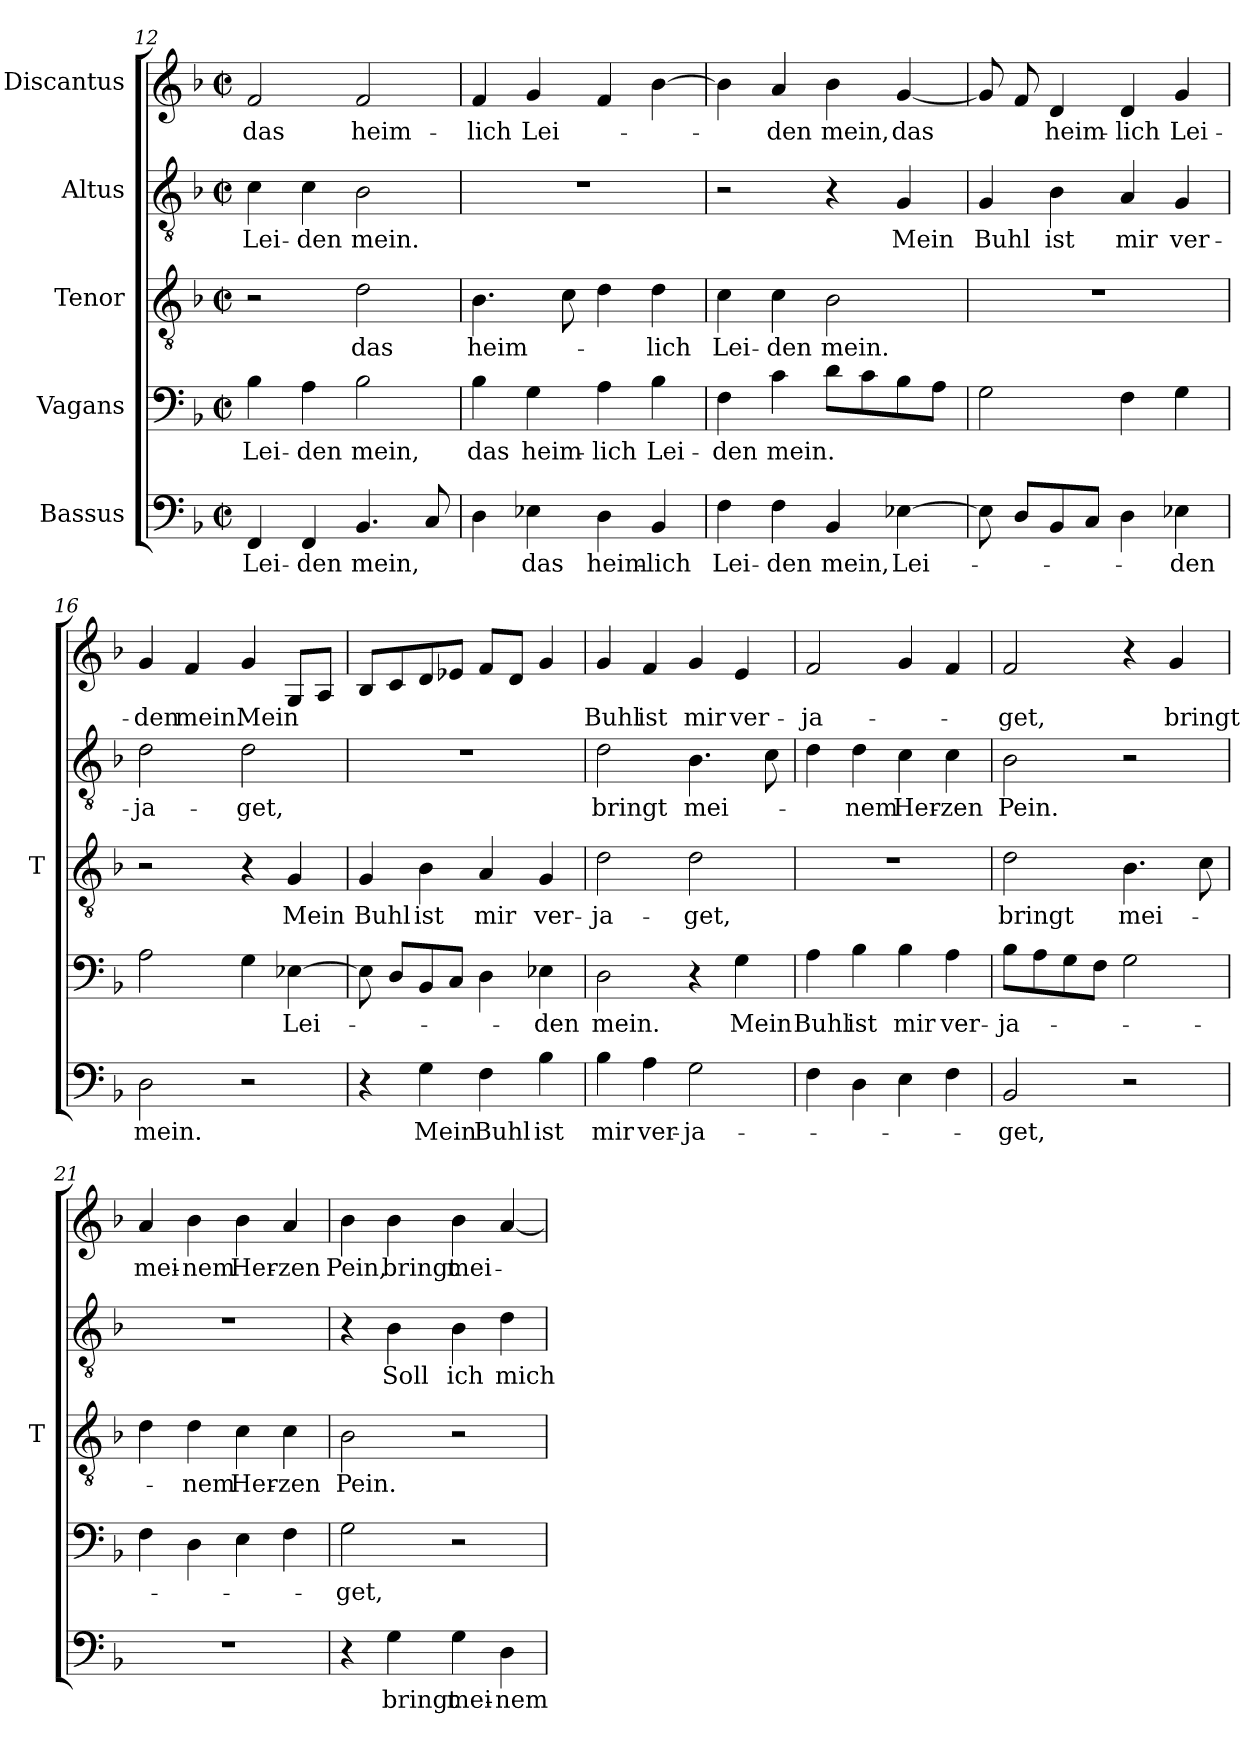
**kern	**text	**kern	**text	**kern	**text	**kern	**text	**kern	**text
*part5	*part5	*part4	*part4	*part3	*part3	*part2	*part2	*part1	*part1
*staff5	*staff5	*staff4	*staff4	*staff3	*staff3	*staff2	*staff2	*staff1	*staff1
*I"Bassus	*	*I"Vagans	*	*I"Tenor	*	*I"Altus	*	*I"Discantus	*
*	*	*	*	*I'T	*	*	*	*	*
*clefF4	*	*clefF4	*	*clefGv2	*	*clefGv2	*	*clefG2	*
*k[b-]	*	*k[b-]	*	*k[b-]	*	*k[b-]	*	*k[b-]	*
*M2/2	*	*M2/2	*	*M2/2	*	*M2/2	*	*M2/2	*
*met(c|)	*	*met(c|)	*	*met(c|)	*	*met(c|)	*	*met(c|)	*
=12	=12	=12	=12	=12	=12	=12	=12	=12	=12
!	!LO:LY:b	!	!LO:LY:b	!	!	!	!LO:LY:b	!	!LO:LY:b
4FF/	Lei-	4B-\	Lei-	2r	.	4c\	Lei-	2f/	das
!	!LO:LY:b	!	!LO:LY:b	!	!	!	!LO:LY:b	!	!
4FF/	-den	4A\	-den	.	.	4c\	-den	.	.
!	!LO:LY:b	!	!LO:LY:b	!	!LO:LY:b	!	!LO:LY:b	!	!LO:LY:b
4.BB-/	mein,	2B-\	mein,	2d\	das	2B-\	mein.	2f/	heim-
8C/	.	.	.	.	.	.	.	.	.
!!LO:LB:g=z
=13	=13	=13	=13	=13	=13	=13	=13	=13	=13
!	!	!	!LO:LY:b	!	!LO:LY:b	!	!	!	!LO:LY:b
4D\	.	4B-\	das	4.B-\	heim-	1r	.	4f/	-lich
!	!LO:LY:b	!	!LO:LY:b	!	!	!	!	!	!LO:LY:b
4E-X\	das	4G\	heim-	.	.	.	.	4g/	Lei-
.	.	.	.	8c\	.	.	.	.	.
!	!LO:LY:b	!	!LO:LY:b	!	!	!	!	!	!
4D\	heim-	4A\	-lich	4d\	.	.	.	4f/	.
!	!LO:LY:b	!	!LO:LY:b	!	!LO:LY:b	!	!	!	!
4BB-/	-lich	4B-\	Lei-	4d\	-lich	.	.	[4b-\	.
=14	=14	=14	=14	=14	=14	=14	=14	=14	=14
!	!LO:LY:b	!	!LO:LY:b	!	!LO:LY:b	!	!	!	!
4F\	Lei-	4F\	-den	4c\	Lei-	2r	.	4b-\]	.
!	!LO:LY:b	!	!LO:LY:b	!	!LO:LY:b	!	!	!	!LO:LY:b
4F\	-den	4c\	mein.	4c\	-den	.	.	4a/	-den
!	!LO:LY:b	!	!	!	!LO:LY:b	!	!	!	!LO:LY:b
4BB-/	mein,	8dL	.	2B-\	mein.	4r	.	4b-\	mein,
.	.	8c	.	.	.	.	.	.	.
!	!LO:LY:b	!	!	!	!	!	!LO:LY:b	!	!LO:LY:b
[4E-X\	Lei-	8B-	.	.	.	4G/	Mein	[4g/	-das
.	.	8AJ	.	.	.	.	.	.	.
=15	=15	=15	=15	=15	=15	=15	=15	=15	=15
!	!	!	!	!	!	!	!LO:LY:b	!	!
8E-\]	.	2G\	.	1r	.	4G/	Buhl	8g/]	.
8DL	.	.	.	.	.	.	.	8f/	.
!	!	!	!	!	!	!	!LO:LY:b	!	!LO:LY:b
8BB-	.	.	.	.	.	4B-\	ist	4d/	heim-
8CJ	.	.	.	.	.	.	.	.	.
!	!	!	!	!	!	!	!LO:LY:b	!	!LO:LY:b
4D\	.	4F\	.	.	.	4A/	mir	4d/	-lich
!	!LO:LY:b	!	!	!	!	!	!LO:LY:b	!	!LO:LY:b
4E-X\	-den	4G\	.	.	.	4G/	ver-	4g/	Lei-
=16	=16	=16	=16	=16	=16	=16	=16	=16	=16
!	!LO:LY:b	!	!	!	!	!	!LO:LY:b	!	!LO:LY:b
2D\	mein.	2A\	.	2r	.	2d\	-ja-	4g/	-den
!	!	!	!	!	!	!	!	!	!LO:LY:b
.	.	.	.	.	.	.	.	4f/	mein.
!	!	!	!	!	!	!	!LO:LY:b	!	!LO:LY:b
2r	.	4G\	.	4r	.	2d\	-get,	4g/	-Mein
!	!	!	!LO:LY:b	!	!LO:LY:b	!	!	!	!
.	.	[4E-X\	Lei-	4G/	Mein	.	.	8GL	.
.	.	.	.	.	.	.	.	8AJ	.
!!LO:LB:g=z
=17	=17	=17	=17	=17	=17	=17	=17	=17	=17
!	!	!	!	!	!LO:LY:b	!	!	!	!
4r	.	8E-\]	.	4G/	Buhl	1r	.	8B-L	.
.	.	8DL	.	.	.	.	.	8c	.
!	!LO:LY:b	!	!	!	!LO:LY:b	!	!	!	!
4G\	Mein	8BB-	.	4B-\	ist	.	.	8d	.
.	.	8CJ	.	.	.	.	.	8e-XJ	.
!	!LO:LY:b	!	!	!	!LO:LY:b	!	!	!	!
4F\	Buhl	4D\	.	4A/	mir	.	.	8fL	.
.	.	.	.	.	.	.	.	8dJ	.
!	!LO:LY:b	!	!LO:LY:b	!	!LO:LY:b	!	!	!	!
4B-\	ist	4E-X\	-den	4G/	ver-	.	.	4g/	.
=18	=18	=18	=18	=18	=18	=18	=18	=18	=18
!	!LO:LY:b	!	!LO:LY:b	!	!LO:LY:b	!	!LO:LY:b	!	!LO:LY:b
4B-\	mir	2D\	mein.	2d\	-ja-	2d\	bringt	4g/	Buhl
!	!LO:LY:b	!	!	!	!	!	!	!	!LO:LY:b
4A\	ver-	.	.	.	.	.	.	4f/	ist
!	!LO:LY:b	!	!	!	!LO:LY:b	!	!LO:LY:b	!	!LO:LY:b
2G\	-ja-	4r	.	2d\	-get,	4.B-\	mei-	4g/	mir
!	!	!	!LO:LY:b	!	!	!	!	!	!LO:LY:b
.	.	4G\	Mein	.	.	.	.	4e/	ver-
.	.	.	.	.	.	8c\	.	.	.
=19	=19	=19	=19	=19	=19	=19	=19	=19	=19
!	!	!	!LO:LY:b	!	!	!	!	!	!LO:LY:b
4F\	.	4A\	Buhl	1r	.	4d\	.	2f/	-ja-
!	!	!	!LO:LY:b	!	!	!	!LO:LY:b	!	!
4D\	.	4B-\	ist	.	.	4d\	-nem	.	.
!	!	!	!LO:LY:b	!	!	!	!LO:LY:b	!	!
4E\	.	4B-\	mir	.	.	4c\	Her-	4g/	.
!	!	!	!LO:LY:b	!	!	!	!LO:LY:b	!	!
4F\	.	4A\	ver-	.	.	4c\	-zen	4f/	.
=20	=20	=20	=20	=20	=20	=20	=20	=20	=20
!	!LO:LY:b	!	!LO:LY:b	!	!LO:LY:b	!	!LO:LY:b	!	!LO:LY:b
2BB-/	-get,	8B-L	-ja-	2d\	bringt	2B-\	Pein.	2f/	-get,
.	.	8A	.	.	.	.	.	.	.
.	.	8G	.	.	.	.	.	.	.
.	.	8FJ	.	.	.	.	.	.	.
!	!	!	!	!	!LO:LY:b	!	!	!	!
2r	.	2G\	.	4.B-\	mei-	2r	.	4r	.
!	!	!	!	!	!	!	!	!	!LO:LY:b
.	.	.	.	.	.	.	.	4g/	bringt
.	.	.	.	8c\	.	.	.	.	.
!!LO:PB:g=z
=21	=21	=21	=21	=21	=21	=21	=21	=21	=21
!	!	!	!	!	!	!	!	!	!LO:LY:b
1r	.	4F\	.	4d\	.	1r	.	4a/	mei-
!	!	!	!	!	!LO:LY:b	!	!	!	!LO:LY:b
.	.	4D\	.	4d\	-nem	.	.	4b-\	-nem
!	!	!	!	!	!LO:LY:b	!	!	!	!LO:LY:b
.	.	4E\	.	4c\	Her-	.	.	4b-\	Her-
!	!	!	!	!	!LO:LY:b	!	!	!	!LO:LY:b
.	.	4F\	.	4c\	-zen	.	.	4a/	-zen
=22	=22	=22	=22	=22	=22	=22	=22	=22	=22
!	!	!	!LO:LY:b	!	!LO:LY:b	!	!	!	!LO:LY:b
4r	.	2G\	-get,	2B-\	Pein.	4r	.	4b-\	Pein,
!	!LO:LY:b	!	!	!	!	!	!LO:LY:b	!	!LO:LY:b
4G\	bringt	.	.	.	.	4B-\	Soll	4b-\	bringt
!	!LO:LY:b	!	!	!	!	!	!LO:LY:b	!	!LO:LY:b
4G\	mei-	2r	.	2r	.	4B-\	ich	4b-\	mei-
!	!LO:LY:b	!	!	!	!	!	!LO:LY:b	!	!
4D\	-nem	.	.	.	.	4d\	mich	[4a/	.
=	=	=	=	=	=	=	=	=	=
*-	*-	*-	*-	*-	*-	*-	*-	*-	*-
